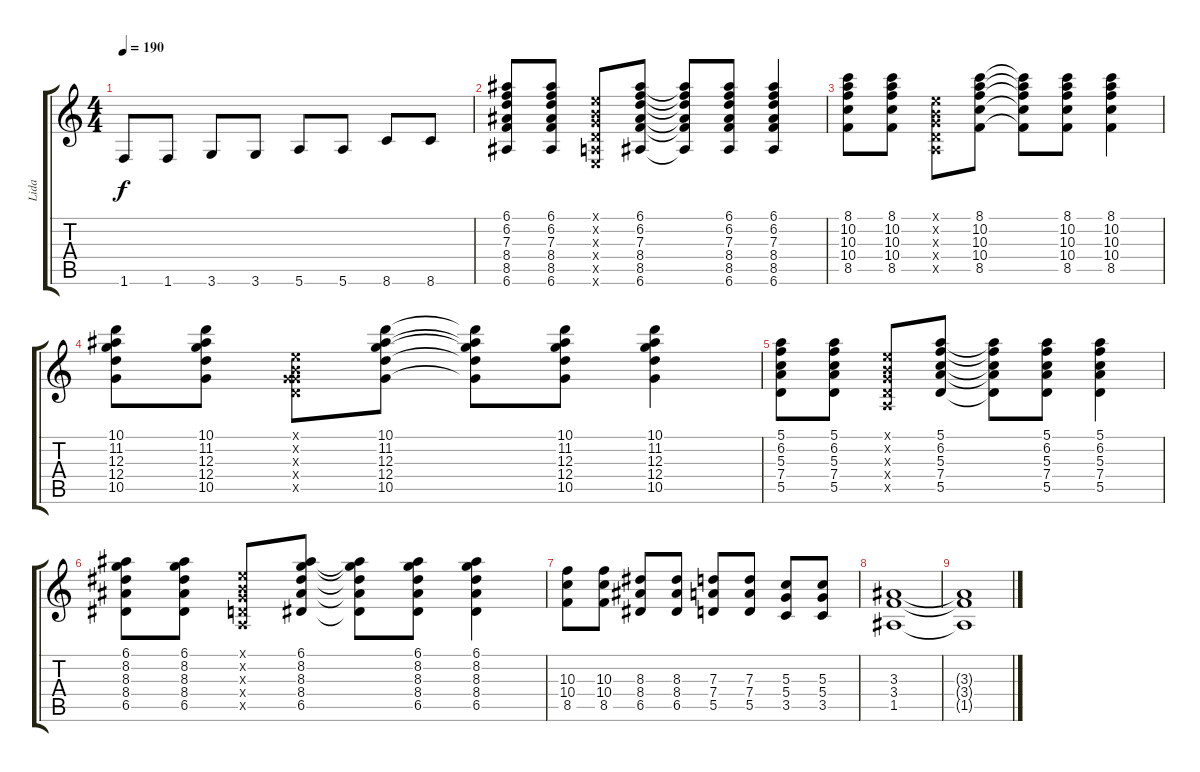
\track ("Lida" "Lida") {instrument distortionguitar}
\staff {score tabs}
\tuning (E4 B3 G3 D3 A2 E2) {hide}
\ts (4 4)
\tempo 190
\clef g2
\ks c
1.6.8{dy f} 1.6.8 3.6.8 3.6.8 5.6.8 5.6.8 8.6.8 8.6.8 |
(6.1 6.2 7.3 8.4 8.5 6.6).8 (6.1 6.2 7.3 8.4 8.5 6.6).8 (0.1{x} 0.2{x} 0.3{x} 0.4{x} 0.5{x} 0.6{x}).8 (6.1 6.2 7.3 8.4 8.5 6.6).8 (6.1{t} 6.2{t} 7.3{t} 8.4{t} 8.5{t} 6.6{t}).8 (6.1 6.2 7.3 8.4 8.5 6.6).8 (6.1 6.2 7.3 8.4 8.5 6.6).4 |
(8.1 10.2 10.3 10.4 8.5).8 (8.1 10.2 10.3 10.4 8.5).8 (0.1{x} 0.2{x} 0.3{x} 0.4{x} 0.5{x}).8 (8.1 10.2 10.3 10.4 8.5).8 (8.1{t} 10.2{t} 10.3{t} 10.4{t} 8.5{t}).8 (8.1 10.2 10.3 10.4 8.5).8 (8.1 10.2 10.3 10.4 8.5).4 |
(10.1 11.2 12.3 12.4 10.5).8 (10.1 11.2 12.3 12.4 10.5).8 (0.1{x} 0.2{x} 0.3{x} 0.4{x} 10.5{x}).8 (10.1 11.2 12.3 12.4 10.5).8 (10.1{t} 11.2{t} 12.3{t} 12.4{t} 10.5{t}).8 (10.1 11.2 12.3 12.4 10.5).8 (10.1 11.2 12.3 12.4 10.5).4 |
(5.1 6.2 5.3 7.4 5.5).8 (5.1 6.2 5.3 7.4 5.5).8 (0.1{x} 0.2{x} 0.3{x} 0.4{x} 0.5{x}).8 (5.1 6.2 5.3 7.4 5.5).8 (5.1{t} 6.2{t} 5.3{t} 7.4{t} 5.5{t}).8 (5.1 6.2 5.3 7.4 5.5).8 (5.1 6.2 5.3 7.4 5.5).4 |
(6.1 8.2 8.3 8.4 6.5).8 (6.1 8.2 8.3 8.4 6.5).8 (0.1{x} 0.2{x} 0.3{x} 0.4{x} 0.5{x}).8 (6.1 8.2 8.3 8.4 6.5).8 (6.1{t} 8.2{t} 8.3{t} 8.4{t} 6.5{t}).8 (6.1 8.2 8.3 8.4 6.5).8 (6.1 8.2 8.3 8.4 6.5).4 |
(10.3 10.4 8.5).8 (10.3 10.4 8.5).8 (8.3 8.4 6.5).8 (8.3 8.4 6.5).8 (7.3 7.4 5.5).8 (7.3 7.4 5.5).8 (5.3 5.4 3.5).8 (5.3 5.4 3.5).8 |
(3.3 3.4 1.5).1 |
(3.3{t} 3.4{t} 1.5{t}).1
